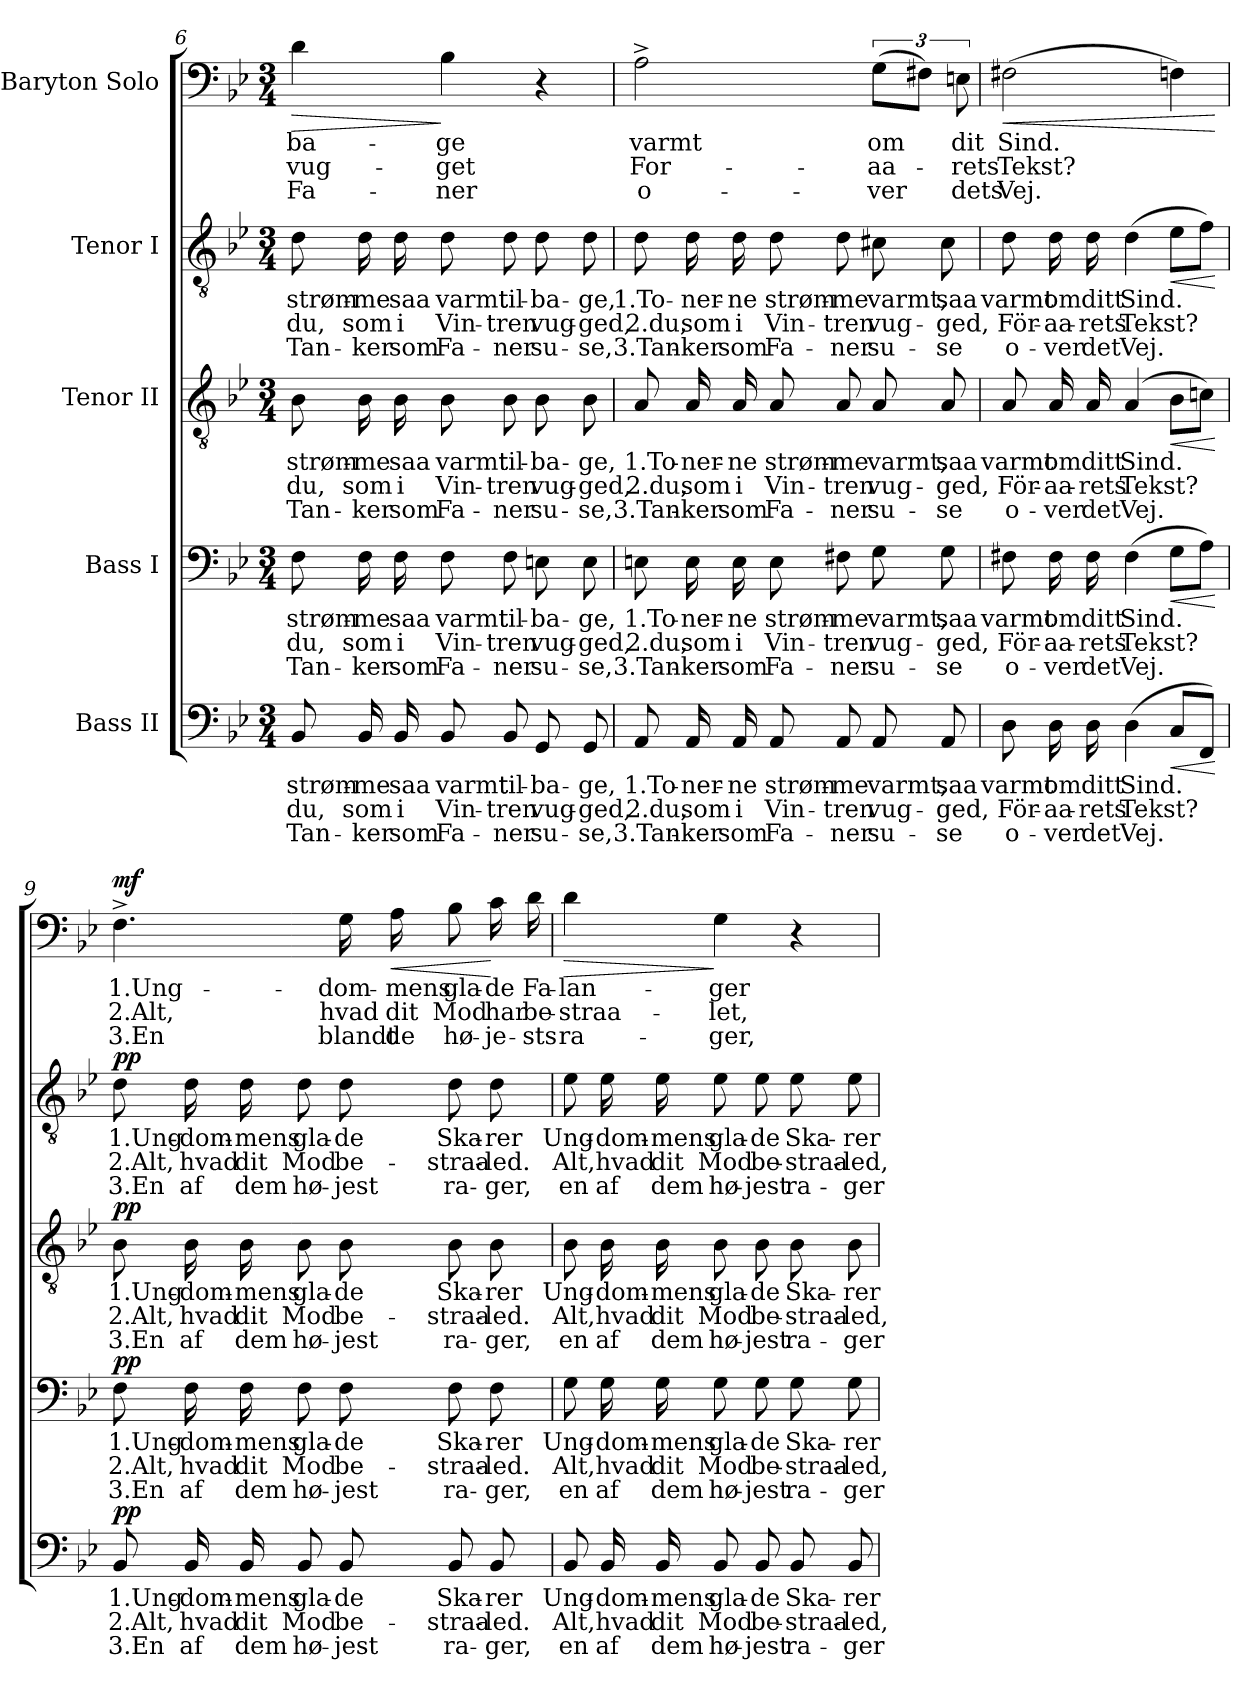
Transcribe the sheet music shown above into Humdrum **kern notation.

**kern	**text	**text	**text	**dynam	**kern	**text	**text	**text	**dynam	**kern	**text	**text	**text	**dynam	**kern	**text	**text	**text	**dynam	**kern	**text	**text	**text	**dynam
*part5	*part5	*part5	*part5	*part5	*part4	*part4	*part4	*part4	*part4	*part3	*part3	*part3	*part3	*part3	*part2	*part2	*part2	*part2	*part2	*part1	*part1	*part1	*part1	*part1
*staff5	*staff5	*staff5	*staff5	*staff5	*staff4	*staff4	*staff4	*staff4	*staff4	*staff3	*staff3	*staff3	*staff3	*staff3	*staff2	*staff2	*staff2	*staff2	*staff2	*staff1	*staff1	*staff1	*staff1	*staff1
*I"Bass II	*	*	*	*	*I"Bass I	*	*	*	*	*I"Tenor II	*	*	*	*	*I"Tenor I	*	*	*	*	*I"Baryton Solo	*	*	*	*
*clefF4	*	*	*	*	*clefF4	*	*	*	*	*clefGv2	*	*	*	*	*clefGv2	*	*	*	*	*clefF4	*	*	*	*
*k[b-e-]	*	*	*	*	*k[b-e-]	*	*	*	*	*k[b-e-]	*	*	*	*	*k[b-e-]	*	*	*	*	*k[b-e-]	*	*	*	*
*M3/4	*	*	*	*	*M3/4	*	*	*	*	*M3/4	*	*	*	*	*M3/4	*	*	*	*	*M3/4	*	*	*	*
=6	=6	=6	=6	=6	=6	=6	=6	=6	=6	=6	=6	=6	=6	=6	=6	=6	=6	=6	=6	=6	=6	=6	=6	=6
!	!LO:LY:b	!LO:LY:b	!LO:LY:b	!	!	!LO:LY:b	!LO:LY:b	!LO:LY:b	!	!	!LO:LY:b	!LO:LY:b	!LO:LY:b	!	!	!LO:LY:b	!LO:LY:b	!LO:LY:b	!	!	!LO:LY:b	!LO:LY:b	!LO:LY:b	!LO:HP:b
8BB-/	strøm-	du,	Tan-	.	8F\	strøm-	du,	Tan-	.	8B-\	strøm-	du,	Tan-	.	8d\	strøm-	du,	Tan-	.	4d\	-ba-	vug-	Fa-	>
!	!LO:LY:b	!LO:LY:b	!LO:LY:b	!	!	!LO:LY:b	!LO:LY:b	!LO:LY:b	!	!	!LO:LY:b	!LO:LY:b	!LO:LY:b	!	!	!LO:LY:b	!LO:LY:b	!LO:LY:b	!	!	!	!	!	!
16BB-/	-me	som	-ker	.	16F\	-me	som	-ker	.	16B-\	-me	som	-ker	.	16d\	-me	som	-ker	.	.	.	.	.	.
!	!LO:LY:b	!LO:LY:b	!LO:LY:b	!	!	!LO:LY:b	!LO:LY:b	!LO:LY:b	!	!	!LO:LY:b	!LO:LY:b	!LO:LY:b	!	!	!LO:LY:b	!LO:LY:b	!LO:LY:b	!	!	!	!	!	!
16BB-/	saa	i	som	.	16F\	saa	i	som	.	16B-\	saa	i	som	.	16d\	saa	i	som	.	.	.	.	.	.
!	!LO:LY:b	!LO:LY:b	!LO:LY:b	!	!	!LO:LY:b	!LO:LY:b	!LO:LY:b	!	!	!LO:LY:b	!LO:LY:b	!LO:LY:b	!	!	!LO:LY:b	!LO:LY:b	!LO:LY:b	!	!	!LO:LY:b	!LO:LY:b	!LO:LY:b	!
8BB-/	varmt	Vin-	Fa-	.	8F\	varmt	Vin-	Fa-	.	8B-\	varmt	Vin-	Fa-	.	8d\	varmt	Vin-	Fa-	.	4B-\	-ge	-get	-ner	]
!	!LO:LY:b	!LO:LY:b	!LO:LY:b	!	!	!LO:LY:b	!LO:LY:b	!LO:LY:b	!	!	!LO:LY:b	!LO:LY:b	!LO:LY:b	!	!	!LO:LY:b	!LO:LY:b	!LO:LY:b	!	!	!	!	!	!
8BB-/	til-	-tren	-ner	.	8F\	til-	-tren	-ner	.	8B-\	til-	-tren	-ner	.	8d\	til-	-tren	-ner	.	.	.	.	.	.
!	!LO:LY:b	!LO:LY:b	!LO:LY:b	!	!	!LO:LY:b	!LO:LY:b	!LO:LY:b	!	!	!LO:LY:b	!LO:LY:b	!LO:LY:b	!	!	!LO:LY:b	!LO:LY:b	!LO:LY:b	!	!	!	!	!	!
8GG/	-ba-	vug-	su-	.	8En\	-ba-	vug-	su-	.	8B-\	-ba-	vug-	su-	.	8d\	-ba-	vug-	su-	.	4r	.	.	.	.
!	!LO:LY:b	!LO:LY:b	!LO:LY:b	!	!	!LO:LY:b	!LO:LY:b	!LO:LY:b	!	!	!LO:LY:b	!LO:LY:b	!LO:LY:b	!	!	!LO:LY:b	!LO:LY:b	!LO:LY:b	!	!	!	!	!	!
8GG/	-ge,	-ged,	-se,	.	8E\	-ge,	-ged,	-se,	.	8B-\	-ge,	-ged,	-se,	.	8d\	-ge,	-ged,	-se,	.	.	.	.	.	.
=7	=7	=7	=7	=7	=7	=7	=7	=7	=7	=7	=7	=7	=7	=7	=7	=7	=7	=7	=7	=7	=7	=7	=7	=7
!	!LO:LY:b	!LO:LY:b	!LO:LY:b	!	!	!LO:LY:b	!LO:LY:b	!LO:LY:b	!	!	!LO:LY:b	!LO:LY:b	!LO:LY:b	!	!	!LO:LY:b	!LO:LY:b	!LO:LY:b	!	!	!LO:LY:b	!LO:LY:b	!LO:LY:b	!
8AA/	1.To-	2.du,	3.Tan-	.	8En\	1.To-	2.du,	3.Tan-	.	8A/	1.To-	2.du,	3.Tan-	.	8d\	1.To-	2.du,	3.Tan-	.	2A^\	varmt	For-	o-	.
!	!LO:LY:b	!LO:LY:b	!LO:LY:b	!	!	!LO:LY:b	!LO:LY:b	!LO:LY:b	!	!	!LO:LY:b	!LO:LY:b	!LO:LY:b	!	!	!LO:LY:b	!LO:LY:b	!LO:LY:b	!	!	!	!	!	!
16AA/	-ner-	som	-ker	.	16E\	-ner-	som	-ker	.	16A/	-ner-	som	-ker	.	16d\	-ner-	som	-ker	.	.	.	.	.	.
!	!LO:LY:b	!LO:LY:b	!LO:LY:b	!	!	!LO:LY:b	!LO:LY:b	!LO:LY:b	!	!	!LO:LY:b	!LO:LY:b	!LO:LY:b	!	!	!LO:LY:b	!LO:LY:b	!LO:LY:b	!	!	!	!	!	!
16AA/	-ne	i	som	.	16E\	-ne	i	som	.	16A/	-ne	i	som	.	16d\	-ne	i	som	.	.	.	.	.	.
!	!LO:LY:b	!LO:LY:b	!LO:LY:b	!	!	!LO:LY:b	!LO:LY:b	!LO:LY:b	!	!	!LO:LY:b	!LO:LY:b	!LO:LY:b	!	!	!LO:LY:b	!LO:LY:b	!LO:LY:b	!	!	!	!	!	!
8AA/	strøm-	Vin-	Fa-	.	8E\	strøm-	Vin-	Fa-	.	8A/	strøm-	Vin-	Fa-	.	8d\	strøm-	Vin-	Fa-	.	.	.	.	.	.
!	!LO:LY:b	!LO:LY:b	!LO:LY:b	!	!	!LO:LY:b	!LO:LY:b	!LO:LY:b	!	!	!LO:LY:b	!LO:LY:b	!LO:LY:b	!	!	!LO:LY:b	!LO:LY:b	!LO:LY:b	!	!	!	!	!	!
8AA/	-me	-tren	-ner	.	8F#X\	-me	-tren	-ner	.	8A/	-me	-tren	-ner	.	8d\	-me	-tren	-ner	.	.	.	.	.	.
!	!LO:LY:b	!LO:LY:b	!LO:LY:b	!	!	!LO:LY:b	!LO:LY:b	!LO:LY:b	!	!	!LO:LY:b	!LO:LY:b	!LO:LY:b	!	!	!LO:LY:b	!LO:LY:b	!LO:LY:b	!	!	!LO:LY:b	!LO:LY:b	!LO:LY:b	!
8AA/	varmt,	vug-	su-	.	8G\	varmt,	vug-	su-	.	8A/	varmt,	vug-	su-	.	8c#X\	varmt,	vug-	su-	.	(>12G\L	om	-aa-	-ver	.
.	.	.	.	.	.	.	.	.	.	.	.	.	.	.	.	.	.	.	.	12F#X\J)	.	.	.	.
!	!LO:LY:b	!LO:LY:b	!LO:LY:b	!	!	!LO:LY:b	!LO:LY:b	!LO:LY:b	!	!	!LO:LY:b	!LO:LY:b	!LO:LY:b	!	!	!LO:LY:b	!LO:LY:b	!LO:LY:b	!	!	!	!	!	!
8AA/	saa	-ged,	-se	.	8G\	saa	-ged,	-se	.	8A/	saa	-ged,	-se	.	8c#\	saa	-ged,	-se	.	.	.	.	.	.
!	!	!	!	!	!	!	!	!	!	!	!	!	!	!	!	!	!	!	!	!	!LO:LY:b	!LO:LY:b	!LO:LY:b	!
.	.	.	.	.	.	.	.	.	.	.	.	.	.	.	.	.	.	.	.	12En\	dit	-rets	dets	.
=8	=8	=8	=8	=8	=8	=8	=8	=8	=8	=8	=8	=8	=8	=8	=8	=8	=8	=8	=8	=8	=8	=8	=8	=8
!	!LO:LY:b	!LO:LY:b	!LO:LY:b	!	!	!LO:LY:b	!LO:LY:b	!LO:LY:b	!	!	!LO:LY:b	!LO:LY:b	!LO:LY:b	!	!	!LO:LY:b	!LO:LY:b	!LO:LY:b	!	!	!LO:LY:b	!LO:LY:b	!LO:LY:b	!LO:HP:b
8D\	varmt	För-	o-	.	8F#X\	varmt	För-	o-	.	8A/	varmt	För-	o-	.	8d\	varmt	För-	o-	.	(>2F#X\	Sind.	Tekst?	Vej.	<
!	!LO:LY:b	!LO:LY:b	!LO:LY:b	!	!	!LO:LY:b	!LO:LY:b	!LO:LY:b	!	!	!LO:LY:b	!LO:LY:b	!LO:LY:b	!	!	!LO:LY:b	!LO:LY:b	!LO:LY:b	!	!	!	!	!	!
16D\	om	-aa-	-ver	.	16F#\	om	-aa-	-ver	.	16A/	om	-aa-	-ver	.	16d\	om	-aa-	-ver	.	.	.	.	.	.
!	!LO:LY:b	!LO:LY:b	!LO:LY:b	!	!	!LO:LY:b	!LO:LY:b	!LO:LY:b	!	!	!LO:LY:b	!LO:LY:b	!LO:LY:b	!	!	!LO:LY:b	!LO:LY:b	!LO:LY:b	!	!	!	!	!	!
16D\	ditt	-rets	det	.	16F#\	ditt	-rets	det	.	16A/	ditt	-rets	det	.	16d\	ditt	-rets	det	.	.	.	.	.	.
!	!LO:LY:b	!LO:LY:b	!LO:LY:b	!	!	!LO:LY:b	!LO:LY:b	!LO:LY:b	!	!	!LO:LY:b	!LO:LY:b	!LO:LY:b	!	!	!LO:LY:b	!LO:LY:b	!LO:LY:b	!	!	!	!	!	!
(>4D\	Sind.	-Tekst?	-Vej.	.	(>4F#\	Sind.	-Tekst?	-Vej.	.	(>4A/	Sind.	-Tekst?	-Vej.	.	(>4d\	Sind.	-Tekst?	-Vej.	.	.	.	.	.	.
!	!	!	!	!LO:HP:b	!	!	!	!	!LO:HP:b	!	!	!	!	!LO:HP:b	!	!	!	!	!LO:HP:b	!	!	!	!	!
8C/L	.	.	.	<	8G\L	.	.	.	<	8B-\L	.	.	.	<	8e-\L	.	.	.	<	4Fn\)	.	.	.	.
8FF/J)	.	.	.	.	8A\J)	.	.	.	.	8cn\J)	.	.	.	.	8f\J)	.	.	.	.	.	.	.	.	.
.	.	.	.	[	.	.	.	.	[	.	.	.	.	[	.	.	.	.	[	.	.	.	.	[
!!LO:PB:g=z
=9	=9	=9	=9	=9	=9	=9	=9	=9	=9	=9	=9	=9	=9	=9	=9	=9	=9	=9	=9	=9	=9	=9	=9	=9
!	!LO:LY:b	!LO:LY:b	!LO:LY:b	!LO:DY:a	!	!LO:LY:b	!LO:LY:b	!LO:LY:b	!LO:DY:a	!	!LO:LY:b	!LO:LY:b	!LO:LY:b	!LO:DY:a	!	!LO:LY:b	!LO:LY:b	!LO:LY:b	!LO:DY:a	!	!LO:LY:b	!LO:LY:b	!LO:LY:b	!LO:DY:a
8BB-/	1.Ung-	2.Alt,	3.En	pp	8F\	1.Ung-	2.Alt,	3.En	pp	8B-\	1.Ung-	2.Alt,	3.En	pp	8d\	1.Ung-	2.Alt,	3.En	pp	4.F^\	1.Ung-	2.Alt,	3.En	mf
!	!LO:LY:b	!LO:LY:b	!LO:LY:b	!	!	!LO:LY:b	!LO:LY:b	!LO:LY:b	!	!	!LO:LY:b	!LO:LY:b	!LO:LY:b	!	!	!LO:LY:b	!LO:LY:b	!LO:LY:b	!	!	!	!	!	!
16BB-/	-dom-	hvad	af	.	16F\	-dom-	hvad	af	.	16B-\	-dom-	hvad	af	.	16d\	-dom-	hvad	af	.	.	.	.	.	.
!	!LO:LY:b	!LO:LY:b	!LO:LY:b	!	!	!LO:LY:b	!LO:LY:b	!LO:LY:b	!	!	!LO:LY:b	!LO:LY:b	!LO:LY:b	!	!	!LO:LY:b	!LO:LY:b	!LO:LY:b	!	!	!	!	!	!
16BB-/	-mens	dit	dem	.	16F\	-mens	dit	dem	.	16B-\	-mens	dit	dem	.	16d\	-mens	dit	dem	.	.	.	.	.	.
!	!LO:LY:b	!LO:LY:b	!LO:LY:b	!	!	!LO:LY:b	!LO:LY:b	!LO:LY:b	!	!	!LO:LY:b	!LO:LY:b	!LO:LY:b	!	!	!LO:LY:b	!LO:LY:b	!LO:LY:b	!	!	!	!	!	!
8BB-/	gla-	Mod	hø-	.	8F\	gla-	Mod	hø-	.	8B-\	gla-	Mod	hø-	.	8d\	gla-	Mod	hø-	.	.	.	.	.	.
!	!LO:LY:b	!LO:LY:b	!LO:LY:b	!	!	!LO:LY:b	!LO:LY:b	!LO:LY:b	!	!	!LO:LY:b	!LO:LY:b	!LO:LY:b	!	!	!LO:LY:b	!LO:LY:b	!LO:LY:b	!	!	!LO:LY:b	!LO:LY:b	!LO:LY:b	!
8BB-/	-de	be-	-jest	.	8F\	-de	be-	-jest	.	8B-\	-de	be-	-jest	.	8d\	-de	be-	-jest	.	16G\	-dom-	hvad	blandt	.
!	!	!	!	!	!	!	!	!	!	!	!	!	!	!	!	!	!	!	!	!	!LO:LY:b	!LO:LY:b	!LO:LY:b	!LO:HP:b
.	.	.	.	.	.	.	.	.	.	.	.	.	.	.	.	.	.	.	.	16A\	-mens	dit	de	<
!	!LO:LY:b	!LO:LY:b	!LO:LY:b	!	!	!LO:LY:b	!LO:LY:b	!LO:LY:b	!	!	!LO:LY:b	!LO:LY:b	!LO:LY:b	!	!	!LO:LY:b	!LO:LY:b	!LO:LY:b	!	!	!LO:LY:b	!LO:LY:b	!LO:LY:b	!
8BB-/	Ska-	-straa-	ra-	.	8F\	Ska-	-straa-	ra-	.	8B-\	Ska-	-straa-	ra-	.	8d\	Ska-	-straa-	ra-	.	8B-\	gla-	Mod	hø-	.
!	!LO:LY:b	!LO:LY:b	!LO:LY:b	!	!	!LO:LY:b	!LO:LY:b	!LO:LY:b	!	!	!LO:LY:b	!LO:LY:b	!LO:LY:b	!	!	!LO:LY:b	!LO:LY:b	!LO:LY:b	!	!	!LO:LY:b	!LO:LY:b	!LO:LY:b	!
8BB-/	-rer	-led.	-ger,	.	8F\	-rer	-led.	-ger,	.	8B-\	-rer	-led.	-ger,	.	8d\	-rer	-led.	-ger,	.	16c\	-de	har	-je-	[
!	!	!	!	!	!	!	!	!	!	!	!	!	!	!	!	!	!	!	!	!	!LO:LY:b	!LO:LY:b	!LO:LY:b	!
.	.	.	.	.	.	.	.	.	.	.	.	.	.	.	.	.	.	.	.	16d\	Fa-	be-	-sts	.
=10	=10	=10	=10	=10	=10	=10	=10	=10	=10	=10	=10	=10	=10	=10	=10	=10	=10	=10	=10	=10	=10	=10	=10	=10
!	!LO:LY:b	!LO:LY:b	!LO:LY:b	!	!	!LO:LY:b	!LO:LY:b	!LO:LY:b	!	!	!LO:LY:b	!LO:LY:b	!LO:LY:b	!	!	!LO:LY:b	!LO:LY:b	!LO:LY:b	!	!	!LO:LY:b	!LO:LY:b	!LO:LY:b	!LO:HP:b
8BB-/	Ung-	Alt,	en	.	8G\	Ung-	Alt,	en	.	8B-\	Ung-	Alt,	en	.	8e-\	Ung-	Alt,	en	.	4d\	-lan-	-straa-	-ra-	>
!	!LO:LY:b	!LO:LY:b	!LO:LY:b	!	!	!LO:LY:b	!LO:LY:b	!LO:LY:b	!	!	!LO:LY:b	!LO:LY:b	!LO:LY:b	!	!	!LO:LY:b	!LO:LY:b	!LO:LY:b	!	!	!	!	!	!
16BB-/	-dom-	hvad	af	.	16G\	-dom-	hvad	af	.	16B-\	-dom-	hvad	af	.	16e-\	-dom-	hvad	af	.	.	.	.	.	.
!	!LO:LY:b	!LO:LY:b	!LO:LY:b	!	!	!LO:LY:b	!LO:LY:b	!LO:LY:b	!	!	!LO:LY:b	!LO:LY:b	!LO:LY:b	!	!	!LO:LY:b	!LO:LY:b	!LO:LY:b	!	!	!	!	!	!
16BB-/	-mens	dit	dem	.	16G\	-mens	dit	dem	.	16B-\	-mens	dit	dem	.	16e-\	-mens	dit	dem	.	.	.	.	.	.
!	!LO:LY:b	!LO:LY:b	!LO:LY:b	!	!	!LO:LY:b	!LO:LY:b	!LO:LY:b	!	!	!LO:LY:b	!LO:LY:b	!LO:LY:b	!	!	!LO:LY:b	!LO:LY:b	!LO:LY:b	!	!	!LO:LY:b	!LO:LY:b	!LO:LY:b	!
8BB-/	gla-	Mod	hø-	.	8G\	gla-	Mod	hø-	.	8B-\	gla-	Mod	hø-	.	8e-\	gla-	Mod	hø-	.	4G\	-ger	-let,	-ger,	]
!	!LO:LY:b	!LO:LY:b	!LO:LY:b	!	!	!LO:LY:b	!LO:LY:b	!LO:LY:b	!	!	!LO:LY:b	!LO:LY:b	!LO:LY:b	!	!	!LO:LY:b	!LO:LY:b	!LO:LY:b	!	!	!	!	!	!
8BB-/	-de	be-	-jest	.	8G\	-de	be-	-jest	.	8B-\	-de	be-	-jest	.	8e-\	-de	be-	-jest	.	.	.	.	.	.
!	!LO:LY:b	!LO:LY:b	!LO:LY:b	!	!	!LO:LY:b	!LO:LY:b	!LO:LY:b	!	!	!LO:LY:b	!LO:LY:b	!LO:LY:b	!	!	!LO:LY:b	!LO:LY:b	!LO:LY:b	!	!	!	!	!	!
8BB-/	Ska-	-straa-	ra-	.	8G\	Ska-	-straa-	ra-	.	8B-\	Ska-	-straa-	ra-	.	8e-\	Ska-	-straa-	ra-	.	4r	.	.	.	.
!	!LO:LY:b	!LO:LY:b	!LO:LY:b	!	!	!LO:LY:b	!LO:LY:b	!LO:LY:b	!	!	!LO:LY:b	!LO:LY:b	!LO:LY:b	!	!	!LO:LY:b	!LO:LY:b	!LO:LY:b	!	!	!	!	!	!
8BB-/	-rer	-led,	-ger	.	8G\	-rer	-led,	-ger	.	8B-\	-rer	-led,	-ger	.	8e-\	-rer	-led,	-ger	.	.	.	.	.	.
=	=	=	=	=	=	=	=	=	=	=	=	=	=	=	=	=	=	=	=	=	=	=	=	=
*-	*-	*-	*-	*-	*-	*-	*-	*-	*-	*-	*-	*-	*-	*-	*-	*-	*-	*-	*-	*-	*-	*-	*-	*-
